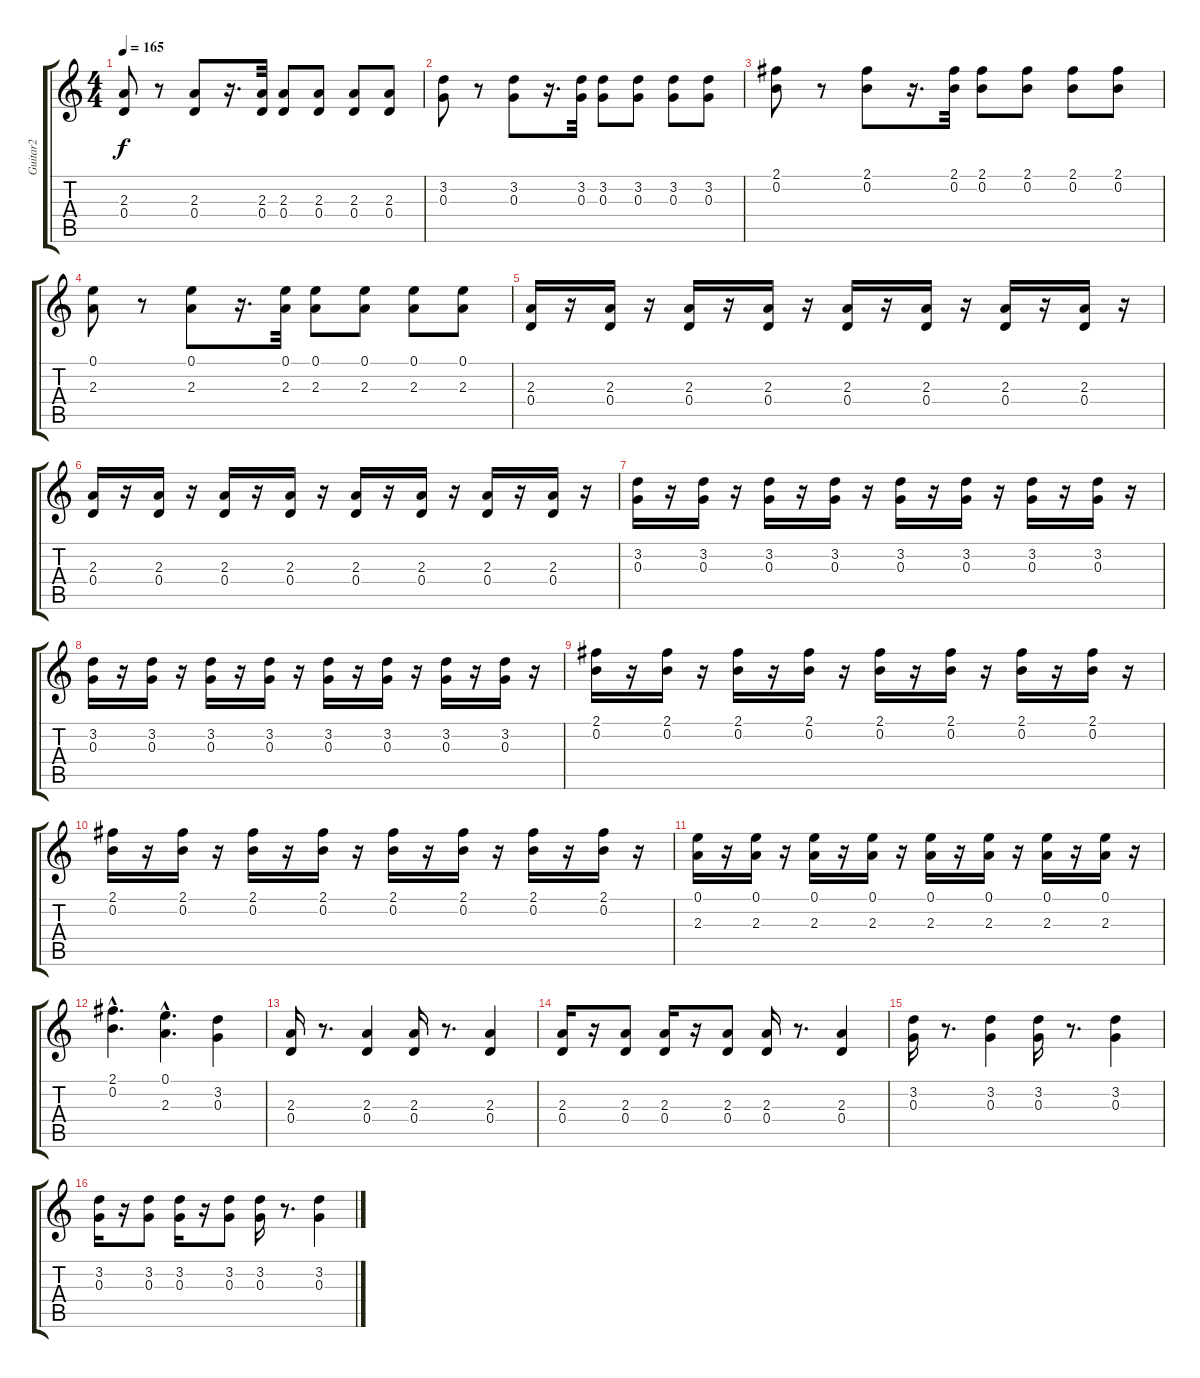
\track ("Guitar2" "Guitar2") {instrument overdrivenguitar}
\staff {score tabs}
\tuning (E4 B3 G3 D3 A2 E2) {hide}
\ts (4 4)
\tempo 165
\clef g2
\ks c
(2.3 0.4).8{dy f} r.8 (2.3 0.4).8 r.16{d} (2.3 0.4).32 (2.3 0.4).8 (2.3 0.4).8 (2.3 0.4).8 (2.3 0.4).8 |
(3.2 0.3).8 r.8 (3.2 0.3).8 r.16{d} (3.2 0.3).32 (3.2 0.3).8 (3.2 0.3).8 (3.2 0.3).8 (3.2 0.3).8 |
(2.1 0.2).8 r.8 (2.1 0.2).8 r.16{d} (2.1 0.2).32 (2.1 0.2).8 (2.1 0.2).8 (2.1 0.2).8 (2.1 0.2).8 |
(0.1 2.3).8 r.8 (0.1 2.3).8 r.16{d} (0.1 2.3).32 (0.1 2.3).8 (0.1 2.3).8 (0.1 2.3).8 (0.1 2.3).8 |
(2.3 0.4).16 r.16 (2.3 0.4).16 r.16 (2.3 0.4).16 r.16 (2.3 0.4).16 r.16 (2.3 0.4).16 r.16 (2.3 0.4).16 r.16 (2.3 0.4).16 r.16 (2.3 0.4).16 r.16 |
(2.3 0.4).16 r.16 (2.3 0.4).16 r.16 (2.3 0.4).16 r.16 (2.3 0.4).16 r.16 (2.3 0.4).16 r.16 (2.3 0.4).16 r.16 (2.3 0.4).16 r.16 (2.3 0.4).16 r.16 |
(3.2 0.3).16 r.16 (3.2 0.3).16 r.16 (3.2 0.3).16 r.16 (3.2 0.3).16 r.16 (3.2 0.3).16 r.16 (3.2 0.3).16 r.16 (3.2 0.3).16 r.16 (3.2 0.3).16 r.16 |
(3.2 0.3).16 r.16 (3.2 0.3).16 r.16 (3.2 0.3).16 r.16 (3.2 0.3).16 r.16 (3.2 0.3).16 r.16 (3.2 0.3).16 r.16 (3.2 0.3).16 r.16 (3.2 0.3).16 r.16 |
(2.1 0.2).16 r.16 (2.1 0.2).16 r.16 (2.1 0.2).16 r.16 (2.1 0.2).16 r.16 (2.1 0.2).16 r.16 (2.1 0.2).16 r.16 (2.1 0.2).16 r.16 (2.1 0.2).16 r.16 |
(2.1 0.2).16 r.16 (2.1 0.2).16 r.16 (2.1 0.2).16 r.16 (2.1 0.2).16 r.16 (2.1 0.2).16 r.16 (2.1 0.2).16 r.16 (2.1 0.2).16 r.16 (2.1 0.2).16 r.16 |
(0.1 2.3).16 r.16 (0.1 2.3).16 r.16 (0.1 2.3).16 r.16 (0.1 2.3).16 r.16 (0.1 2.3).16 r.16 (0.1 2.3).16 r.16 (0.1 2.3).16 r.16 (0.1 2.3).16 r.16 |
(2.1{hac} 0.2{hac}).4{d} (0.1{hac} 2.3{hac}).4{d} (3.2 0.3).4 |
(2.3 0.4).16 r.8{d} (2.3 0.4).4 (2.3 0.4).16 r.8{d} (2.3 0.4).4 |
(2.3 0.4).16 r.16 (2.3 0.4).8 (2.3 0.4).16 r.16 (2.3 0.4).8 (2.3 0.4).16 r.8{d} (2.3 0.4).4 |
(3.2 0.3).16 r.8{d} (3.2 0.3).4 (3.2 0.3).16 r.8{d} (3.2 0.3).4 |
(3.2 0.3).16 r.16 (3.2 0.3).8 (3.2 0.3).16 r.16 (3.2 0.3).8 (3.2 0.3).16 r.8{d} (3.2 0.3).4
